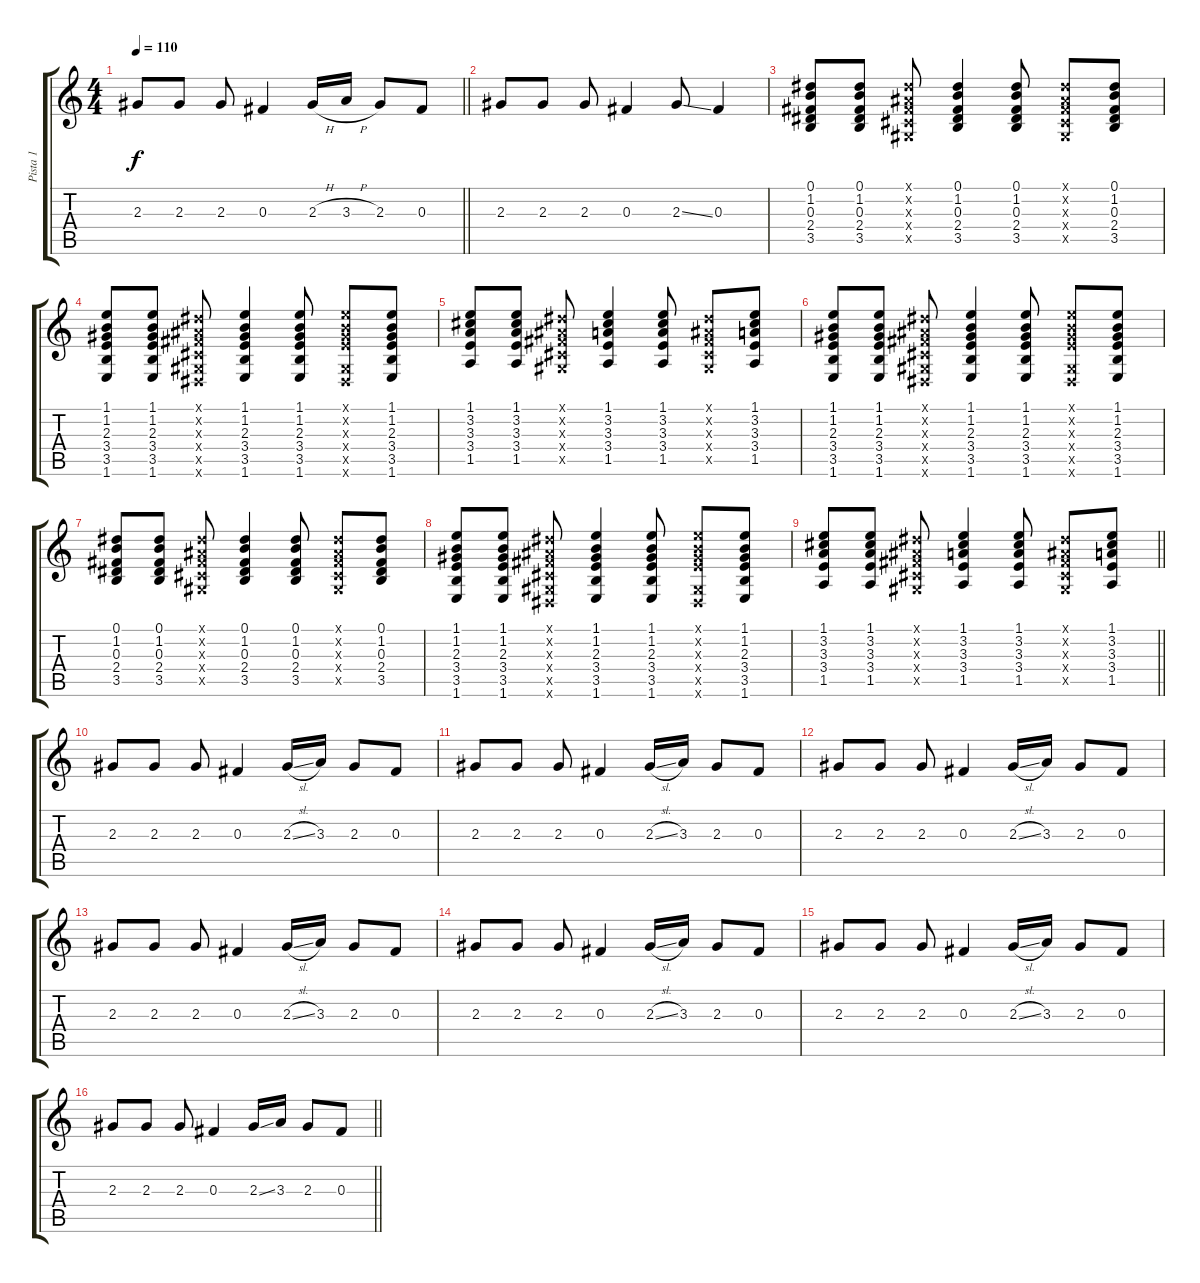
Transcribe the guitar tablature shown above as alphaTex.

\track ("Pista 1" "Pista 1") {instrument acousticguitarsteel}
\staff {score tabs}
\tuning (Eb4 Bb3 Gb3 Db3 Ab2 Eb2) {hide}
\ts (4 4)
\tempo 110
\clef g2
\barLineRight lightlight
\ks c
2.3.8{dy f} 2.3.8 2.3.8 0.3.4 2.3{h}.16 3.3{h}.16 2.3.8 0.3.8 |
2.3.8 2.3.8 2.3.8 0.3.4 2.3{ss}.8 0.3.4 |
(0.1 1.2 0.3 2.4 3.5).8{volume 7 instrument acousticguitarsteel} (0.1 1.2 0.3 2.4 3.5).8 (0.1{x} 0.2{x} 0.3{x} 0.4{x} 0.5{x}).8 (0.1 1.2 0.3 2.4 3.5).4 (0.1 1.2 0.3 2.4 3.5).8 (0.1{x} 0.2{x} 0.3{x} 0.4{x} 0.5{x}).8 (0.1 1.2 0.3 2.4 3.5).8 |
(1.1 1.2 2.3 3.4 3.5 1.6).8 (1.1 1.2 2.3 3.4 3.5 1.6).8 (0.1{x} 0.2{x} 0.3{x} 0.4{x} 0.5{x} 0.6{x}).8 (1.1 1.2 2.3 3.4 3.5 1.6).4 (1.1 1.2 2.3 3.4 3.5 1.6).8 (1.1{x} 1.2{x} 2.3{x} 3.4{x} 0.5{x} 0.6{x}).8 (1.1 1.2 2.3 3.4 3.5 1.6).8 |
(1.1 3.2 3.3 3.4 1.5).8 (1.1 3.2 3.3 3.4 1.5).8 (0.1{x} 0.2{x} 0.3{x} 0.4{x} 0.5{x}).8 (1.1 3.2 3.3 3.4 1.5).4 (1.1 3.2 3.3 3.4 1.5).8 (0.1{x} 0.2{x} 0.3{x} 0.4{x} 0.5{x}).8 (1.1 3.2 3.3 3.4 1.5).8 |
(1.1 1.2 2.3 3.4 3.5 1.6).8 (1.1 1.2 2.3 3.4 3.5 1.6).8 (0.1{x} 0.2{x} 0.3{x} 0.4{x} 0.5{x} 0.6{x}).8 (1.1 1.2 2.3 3.4 3.5 1.6).4 (1.1 1.2 2.3 3.4 3.5 1.6).8 (1.1{x} 1.2{x} 2.3{x} 3.4{x} 0.5{x} 0.6{x}).8 (1.1 1.2 2.3 3.4 3.5 1.6).8 |
(0.1 1.2 0.3 2.4 3.5).8 (0.1 1.2 0.3 2.4 3.5).8 (0.1{x} 0.2{x} 0.3{x} 0.4{x} 0.5{x}).8 (0.1 1.2 0.3 2.4 3.5).4 (0.1 1.2 0.3 2.4 3.5).8 (0.1{x} 0.2{x} 0.3{x} 0.4{x} 0.5{x}).8 (0.1 1.2 0.3 2.4 3.5).8 |
(1.1 1.2 2.3 3.4 3.5 1.6).8 (1.1 1.2 2.3 3.4 3.5 1.6).8 (0.1{x} 0.2{x} 0.3{x} 0.4{x} 0.5{x} 0.6{x}).8 (1.1 1.2 2.3 3.4 3.5 1.6).4 (1.1 1.2 2.3 3.4 3.5 1.6).8 (1.1{x} 1.2{x} 2.3{x} 3.4{x} 0.5{x} 0.6{x}).8 (1.1 1.2 2.3 3.4 3.5 1.6).8 |
\barLineRight lightlight
(1.1 3.2 3.3 3.4 1.5).8 (1.1 3.2 3.3 3.4 1.5).8 (0.1{x} 0.2{x} 0.3{x} 0.4{x} 0.5{x}).8 (1.1 3.2 3.3 3.4 1.5).4 (1.1 3.2 3.3 3.4 1.5).8 (0.1{x} 0.2{x} 0.3{x} 0.4{x} 0.5{x}).8 (1.1 3.2 3.3 3.4 1.5).8 |
2.3.8{volume 6 instrument acousticguitarsteel} 2.3.8 2.3.8 0.3.4 2.3{sl}.16 3.3.16 2.3.8 0.3.8 |
2.3.8 2.3.8 2.3.8 0.3.4 2.3{sl}.16 3.3.16 2.3.8 0.3.8 |
2.3.8 2.3.8 2.3.8 0.3.4 2.3{sl}.16 3.3.16 2.3.8 0.3.8 |
2.3.8 2.3.8 2.3.8 0.3.4 2.3{sl}.16 3.3.16 2.3.8 0.3.8 |
2.3.8 2.3.8 2.3.8 0.3.4 2.3{sl}.16 3.3.16 2.3.8 0.3.8 |
2.3.8 2.3.8 2.3.8 0.3.4 2.3{sl}.16 3.3.16 2.3.8 0.3.8 |
\barLineRight lightlight
2.3.8 2.3.8 2.3.8 0.3.4 2.3{ss}.16 3.3.16 2.3.8 0.3.8
